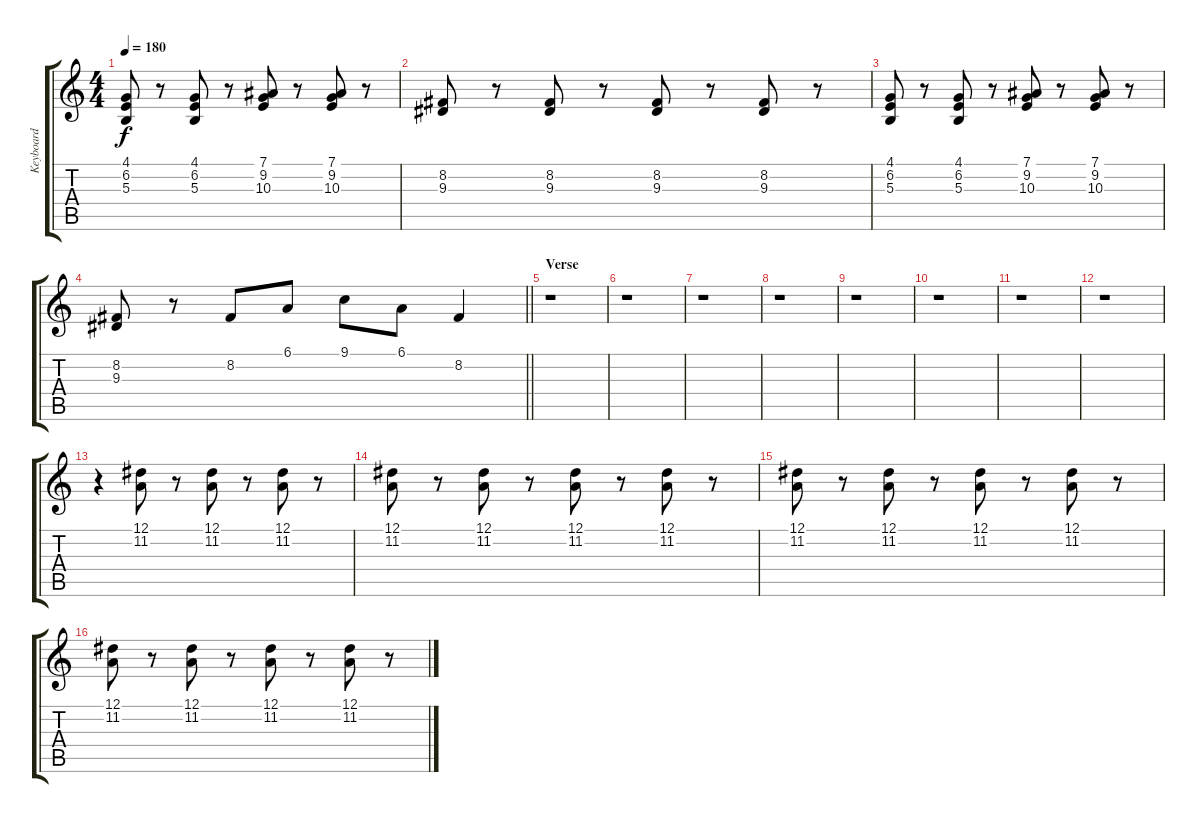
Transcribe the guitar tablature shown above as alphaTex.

\track ("Keyboard" "Keyboard") {instrument stringensemble1}
\staff {score tabs}
\tuning (Eb4 Bb3 Gb3 Db3 Ab2 Eb2) {hide}
\ts (4 4)
\tempo 180
\clef g2
\ks c
(4.1 6.2 5.3).8{dy f} r.8 (4.1 6.2 5.3).8 r.8 (7.1 9.2 10.3).8 r.8 (7.1 9.2 10.3).8 r.8 |
(8.2 9.3).8 r.8 (8.2 9.3).8 r.8 (8.2 9.3).8 r.8 (8.2 9.3).8 r.8 |
(4.1 6.2 5.3).8 r.8 (4.1 6.2 5.3).8 r.8 (7.1 9.2 10.3).8 r.8 (7.1 9.2 10.3).8 r.8 |
\barLineRight lightlight
(8.2 9.3).8 r.8 8.2.8 6.1.8 9.1.8 6.1.8 8.2.4 |
\section ("" "Verse")
r.1 |
r.1 |
r.1 |
r.1 |
r.1 |
r.1 |
r.1 |
r.1 |
r.4 (12.1 11.2).8 r.8 (12.1 11.2).8 r.8 (12.1 11.2).8 r.8 |
(12.1 11.2).8 r.8 (12.1 11.2).8 r.8 (12.1 11.2).8 r.8 (12.1 11.2).8 r.8 |
(12.1 11.2).8 r.8 (12.1 11.2).8 r.8 (12.1 11.2).8 r.8 (12.1 11.2).8 r.8 |
(12.1 11.2).8 r.8 (12.1 11.2).8 r.8 (12.1 11.2).8 r.8 (12.1 11.2).8 r.8
